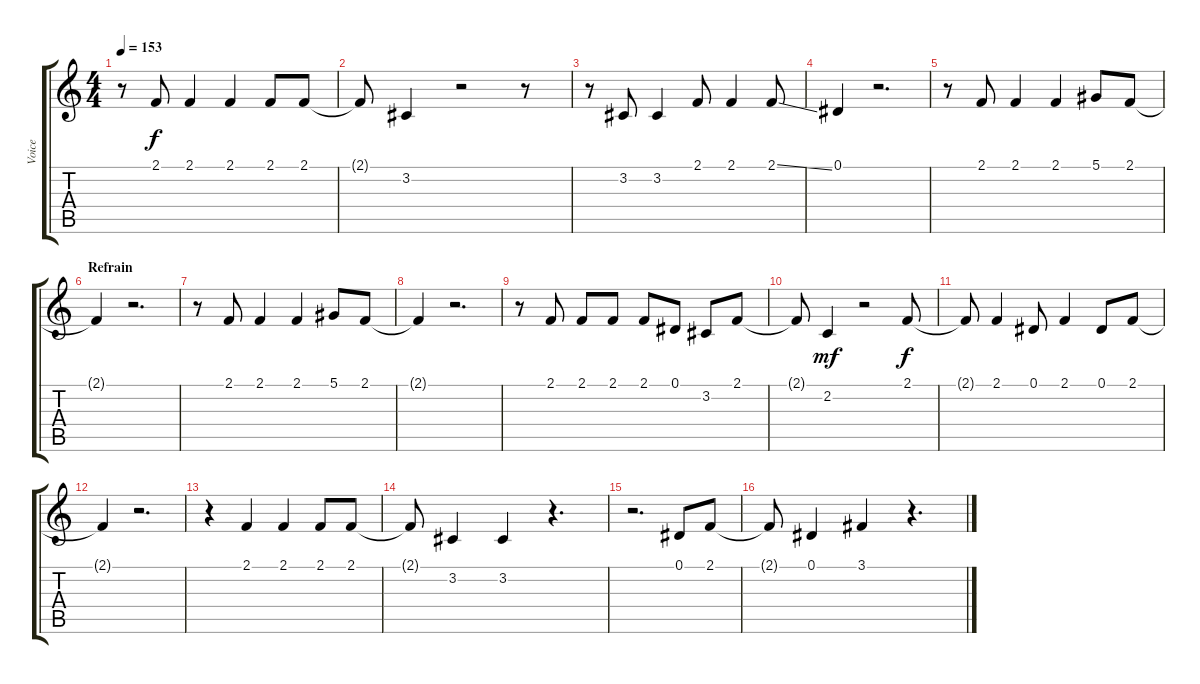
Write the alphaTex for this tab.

\track ("Voice" "Voice") {instrument lead8bassandlead}
\staff {score tabs}
\tuning (Eb4 Bb3 Gb3 Db3 Ab2 Eb2) {hide}
\ts (4 4)
\tempo 153
\clef g2
\ks c
r.8{dy f} 2.1.8 2.1.4 2.1.4 2.1.8 2.1.8 |
2.1{t}.8 3.2.4 r.2 r.8 |
r.8 3.2.8 3.2.4 2.1.8 2.1.4 2.1{ss}.8 |
0.1.4 r.2{d} |
r.8 2.1.8 2.1.4 2.1.4 5.1.8 2.1.8 |
\section ("" "Refrain")
2.1{t}.4 r.2{d} |
r.8 2.1.8 2.1.4 2.1.4 5.1.8 2.1.8 |
2.1{t}.4 r.2{d} |
r.8 2.1.8 2.1.8 2.1.8 2.1.8 0.1.8 3.2.8 2.1.8 |
2.1{t}.8 2.2.4{dy mf} r.2 2.1.8{dy f} |
2.1{t}.8 2.1.4 0.1.8 2.1.4 0.1.8 2.1.8 |
2.1{t}.4 r.2{d} |
r.4 2.1.4 2.1.4 2.1.8 2.1.8 |
2.1{t}.8 3.2.4 3.2.4 r.4{d} |
r.2{d} 0.1.8 2.1.8 |
2.1{t}.8 0.1.4 3.1.4 r.4{d}
